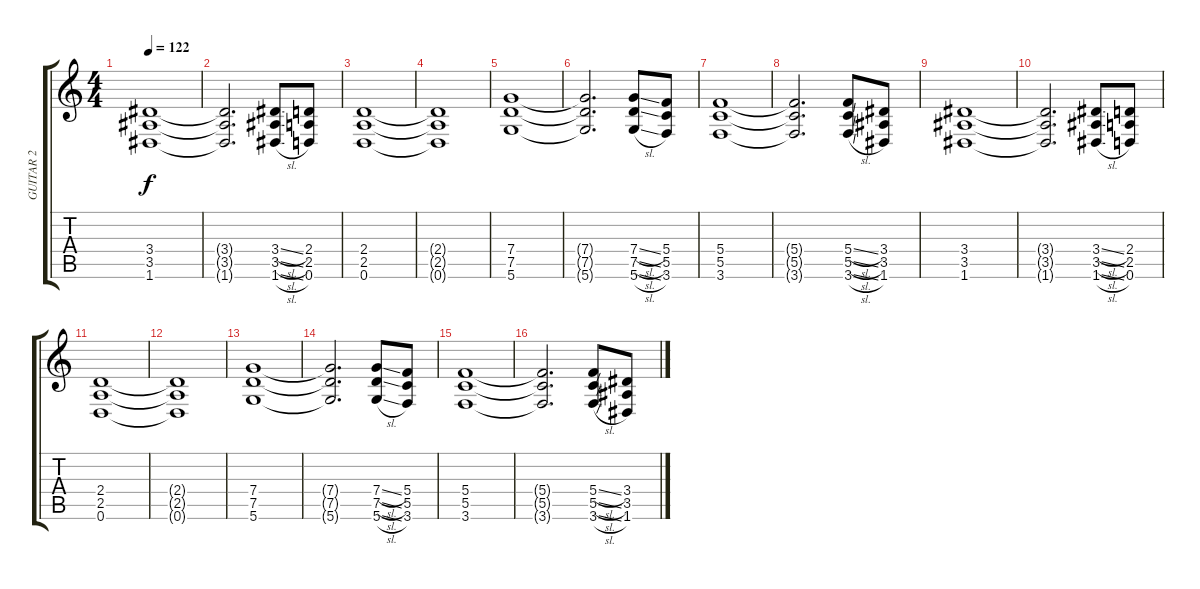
\track ("GUITAR 2" "GUITAR 2") {instrument overdrivenguitar}
\staff {score tabs}
\tuning (D4 A3 F3 C3 G2 D2) {hide}
\ts (4 4)
\tempo 122
\clef g2
\ks c
(3.4 3.5 1.6).1{dy f} |
(3.4{t} 3.5{t} 1.6{t}).2{d} (3.4{sl} 3.5{sl} 1.6{sl}).8 (2.4 2.5 0.6).8 |
(2.4 2.5 0.6).1 |
(2.4{t} 2.5{t} 0.6{t}).1 |
(7.4 7.5 5.6).1 |
(7.4{t} 7.5{t} 5.6{t}).2{d} (7.4{sl} 7.5{sl} 5.6{sl}).8 (5.4 5.5 3.6).8 |
(5.4 5.5 3.6).1 |
(5.4{t} 5.5{t} 3.6{t}).2{d} (5.4{sl} 5.5{sl} 3.6{sl}).8 (3.4 3.5 1.6).8 |
(3.4 3.5 1.6).1 |
(3.4{t} 3.5{t} 1.6{t}).2{d} (3.4{sl} 3.5{sl} 1.6{sl}).8 (2.4 2.5 0.6).8 |
(2.4 2.5 0.6).1 |
(2.4{t} 2.5{t} 0.6{t}).1 |
(7.4 7.5 5.6).1 |
(7.4{t} 7.5{t} 5.6{t}).2{d} (7.4{sl} 7.5{sl} 5.6{sl}).8 (5.4 5.5 3.6).8 |
(5.4 5.5 3.6).1 |
(5.4{t} 5.5{t} 3.6{t}).2{d} (5.4{sl} 5.5{sl} 3.6{sl}).8 (3.4 3.5 1.6).8
